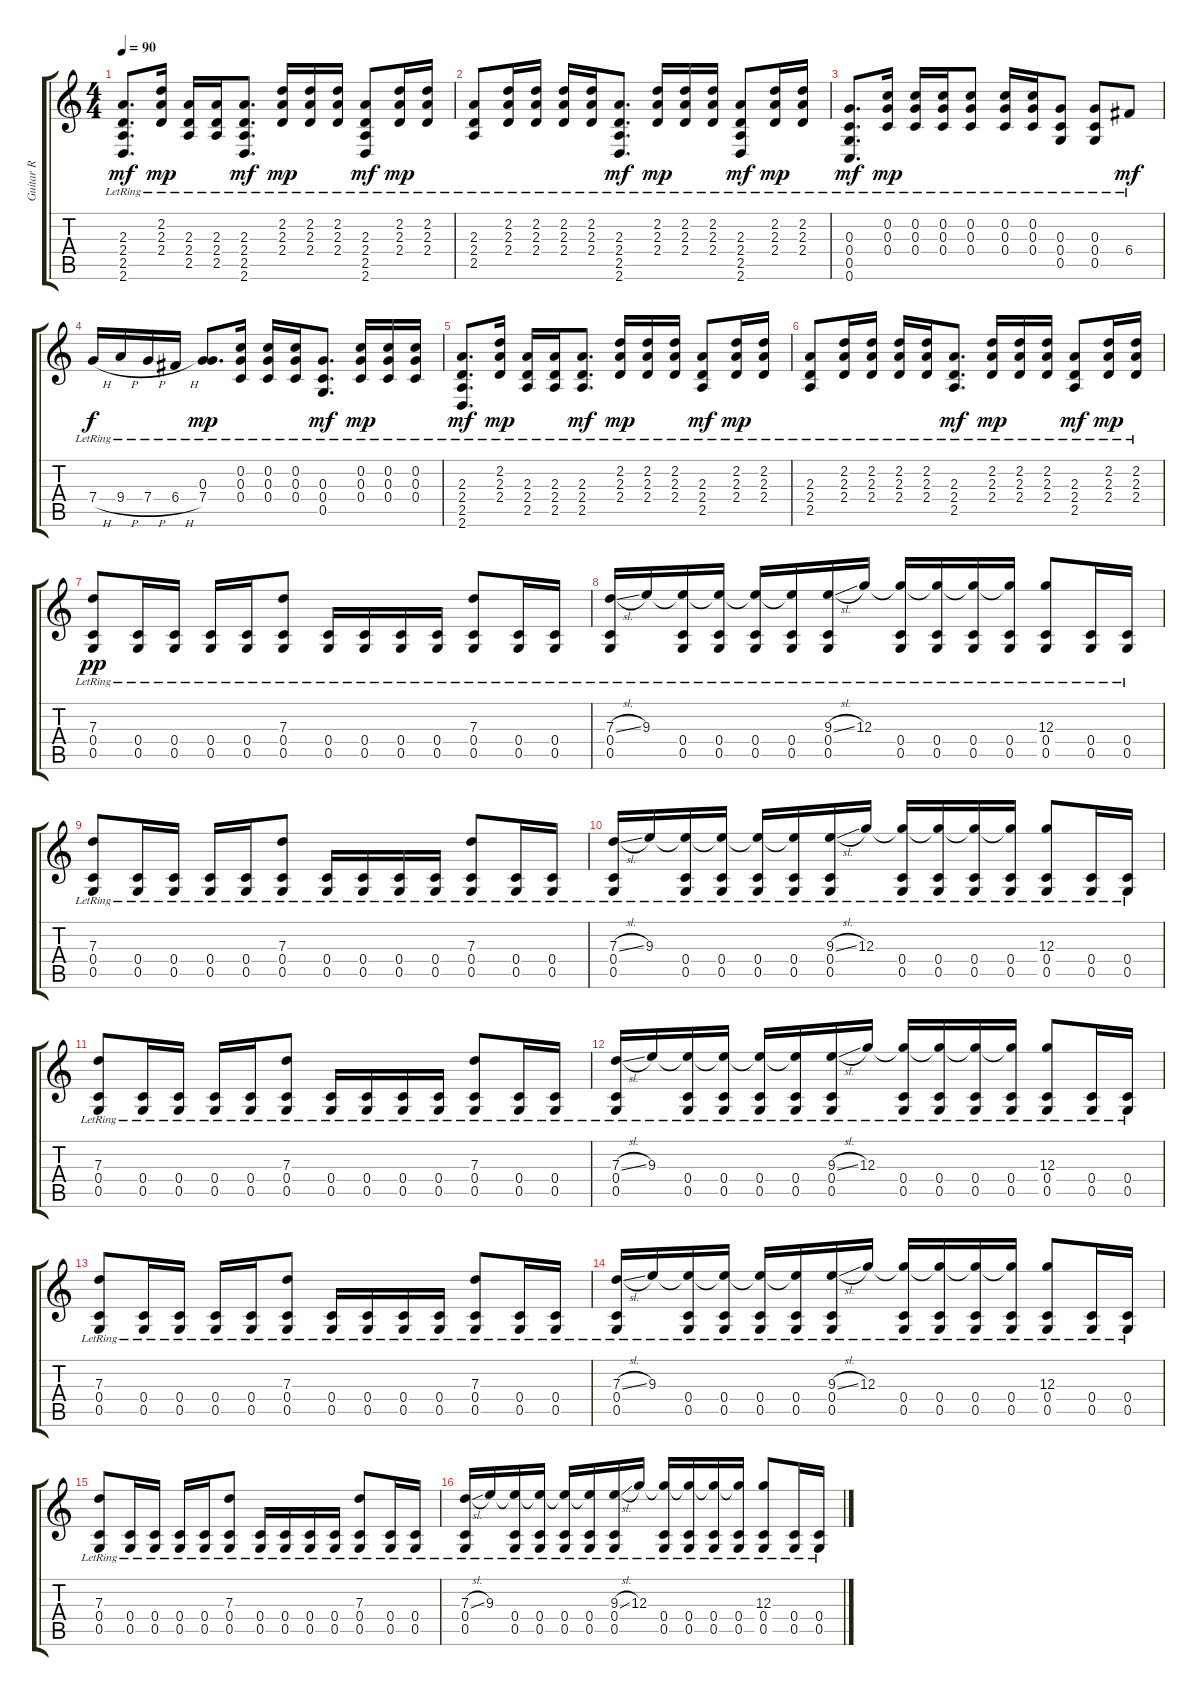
\track ("Guitar R" "Guitar R") {instrument electricguitarclean}
\staff {score tabs}
\tuning (E4 C4 G3 C3 G2 C2) {hide}
\ts (4 4)
\tempo 90
\clef g2
\ks c
(2.3{lr} 2.4{lr} 2.5{lr} 2.6{lr}).8{d dy mf} (2.2{lr} 2.3{lr} 2.4{lr}).16{dy mp} (2.3{lr} 2.4{lr} 2.5{lr}).16 (2.3{lr} 2.4{lr} 2.5{lr}).16 (2.3{lr} 2.4{lr} 2.5{lr} 2.6{lr}).8{d dy mf} (2.2{lr} 2.3{lr} 2.4{lr}).16{dy mp} (2.2{lr} 2.3{lr} 2.4{lr}).16 (2.2{lr} 2.3{lr} 2.4{lr}).16 (2.3{lr} 2.4{lr} 2.5{lr} 2.6{lr}).8{dy mf} (2.2{lr} 2.3{lr} 2.4{lr}).16{dy mp} (2.2{lr} 2.3{lr} 2.4{lr}).16 |
(2.3{lr} 2.4{lr} 2.5{lr}).8 (2.2{lr} 2.3{lr} 2.4{lr}).16 (2.2{lr} 2.3{lr} 2.4{lr}).16 (2.2{lr} 2.3{lr} 2.4{lr}).16 (2.2{lr} 2.3{lr} 2.4{lr}).16 (2.3{lr} 2.4{lr} 2.5{lr} 2.6{lr}).8{d dy mf} (2.2{lr} 2.3{lr} 2.4{lr}).16{dy mp} (2.2{lr} 2.3{lr} 2.4{lr}).16 (2.2{lr} 2.3{lr} 2.4{lr}).16 (2.3{lr} 2.4{lr} 2.5{lr} 2.6{lr}).8{dy mf} (2.2{lr} 2.3{lr} 2.4{lr}).16{dy mp} (2.2{lr} 2.3{lr} 2.4{lr}).16 |
(0.3{lr} 0.4{lr} 0.5{lr} 0.6{lr}).8{d dy mf} (0.2{lr} 0.3{lr} 0.4{lr}).16{dy mp} (0.2{lr} 0.3{lr} 0.4{lr}).16 (0.2{lr} 0.3{lr} 0.4{lr}).16 (0.2{lr} 0.3{lr} 0.4{lr}).8 (0.2{lr} 0.3{lr} 0.4{lr}).16 (0.2{lr} 0.3{lr} 0.4{lr}).16 (0.3{lr} 0.4{lr} 0.5{lr}).8 (0.3{lr} 0.4{lr} 0.5{lr}).8 6.4{lr}.8{dy mf} |
7.4{h lr}.16{dy f} 9.4{h lr}.16 7.4{h lr}.16 6.4{h lr}.16 (0.3{lr} 7.4{lr}).8{d dy mp} (0.2{lr} 0.3{lr} 0.4{lr}).16 (0.2{lr} 0.3{lr} 0.4{lr}).16 (0.2{lr} 0.3{lr} 0.4{lr}).16 (0.3{lr} 0.4{lr} 0.5{lr}).8{d dy mf} (0.2{lr} 0.3{lr} 0.4{lr}).16{dy mp} (0.2{lr} 0.3{lr} 0.4{lr}).16 (0.2{lr} 0.3{lr} 0.4{lr}).16 |
(2.3{lr} 2.4{lr} 2.5{lr} 2.6{lr}).8{d dy mf} (2.2{lr} 2.3{lr} 2.4{lr}).16{dy mp} (2.3{lr} 2.4{lr} 2.5{lr}).16 (2.3{lr} 2.4{lr} 2.5{lr}).16 (2.3{lr} 2.4{lr} 2.5{lr}).8{d dy mf} (2.2{lr} 2.3{lr} 2.4{lr}).16{dy mp} (2.2{lr} 2.3{lr} 2.4{lr}).16 (2.2{lr} 2.3{lr} 2.4{lr}).16 (2.3{lr} 2.4{lr} 2.5{lr}).8{dy mf} (2.2{lr} 2.3{lr} 2.4{lr}).16{dy mp} (2.2{lr} 2.3{lr} 2.4{lr}).16 |
(2.3{lr} 2.4{lr} 2.5{lr}).8 (2.2{lr} 2.3{lr} 2.4{lr}).16 (2.2{lr} 2.3{lr} 2.4{lr}).16 (2.2{lr} 2.3{lr} 2.4{lr}).16 (2.2{lr} 2.3{lr} 2.4{lr}).16 (2.3{lr} 2.4{lr} 2.5{lr}).8{d dy mf} (2.2{lr} 2.3{lr} 2.4{lr}).16{dy mp} (2.2{lr} 2.3{lr} 2.4{lr}).16 (2.2{lr} 2.3{lr} 2.4{lr}).16 (2.3{lr} 2.4{lr} 2.5{lr}).8{dy mf} (2.2{lr} 2.3{lr} 2.4{lr}).16{dy mp} (2.2{lr} 2.3{lr} 2.4{lr}).16 |
(7.3{lr} 0.4{lr} 0.5{lr}).8{dy pp} (0.4{lr} 0.5{lr}).16 (0.4{lr} 0.5{lr}).16 (0.4{lr} 0.5{lr}).16 (0.4{lr} 0.5{lr}).16 (7.3{lr} 0.4{lr} 0.5{lr}).8 (0.4{lr} 0.5{lr}).16 (0.4{lr} 0.5{lr}).16 (0.4{lr} 0.5{lr}).16 (0.4{lr} 0.5{lr}).16 (7.3{lr} 0.4{lr} 0.5{lr}).8 (0.4{lr} 0.5{lr}).16 (0.4{lr} 0.5{lr}).16 |
(7.3{sl lr} 0.4{lr} 0.5{lr}).16 9.3{lr}.16 (9.3{t} 0.4{lr} 0.5{lr}).16 (9.3{t} 0.4{lr} 0.5{lr}).16 (9.3{t} 0.4{lr} 0.5{lr}).16 (9.3{t} 0.4{lr} 0.5{lr}).16 (9.3{sl lr} 0.4{lr} 0.5{lr}).16 12.3{lr}.16 (12.3{t} 0.4{lr} 0.5{lr}).16 (12.3{t} 0.4{lr} 0.5{lr}).16 (12.3{t} 0.4{lr} 0.5{lr}).16 (12.3{t} 0.4{lr} 0.5{lr}).16 (12.3{lr} 0.4{lr} 0.5{lr}).8 (0.4{lr} 0.5{lr}).16 (0.4{lr} 0.5{lr}).16 |
(7.3{lr} 0.4{lr} 0.5{lr}).8 (0.4{lr} 0.5{lr}).16 (0.4{lr} 0.5{lr}).16 (0.4{lr} 0.5{lr}).16 (0.4{lr} 0.5{lr}).16 (7.3{lr} 0.4{lr} 0.5{lr}).8 (0.4{lr} 0.5{lr}).16 (0.4{lr} 0.5{lr}).16 (0.4{lr} 0.5{lr}).16 (0.4{lr} 0.5{lr}).16 (7.3{lr} 0.4{lr} 0.5{lr}).8 (0.4{lr} 0.5{lr}).16 (0.4{lr} 0.5{lr}).16 |
(7.3{sl lr} 0.4{lr} 0.5{lr}).16 9.3{lr}.16 (9.3{t} 0.4{lr} 0.5{lr}).16 (9.3{t} 0.4{lr} 0.5{lr}).16 (9.3{t} 0.4{lr} 0.5{lr}).16 (9.3{t} 0.4{lr} 0.5{lr}).16 (9.3{sl lr} 0.4{lr} 0.5{lr}).16 12.3{lr}.16 (12.3{t} 0.4{lr} 0.5{lr}).16 (12.3{t} 0.4{lr} 0.5{lr}).16 (12.3{t} 0.4{lr} 0.5{lr}).16 (12.3{t} 0.4{lr} 0.5{lr}).16 (12.3{lr} 0.4{lr} 0.5{lr}).8 (0.4{lr} 0.5{lr}).16 (0.4{lr} 0.5{lr}).16 |
(7.3{lr} 0.4{lr} 0.5{lr}).8 (0.4{lr} 0.5{lr}).16 (0.4{lr} 0.5{lr}).16 (0.4{lr} 0.5{lr}).16 (0.4{lr} 0.5{lr}).16 (7.3{lr} 0.4{lr} 0.5{lr}).8 (0.4{lr} 0.5{lr}).16 (0.4{lr} 0.5{lr}).16 (0.4{lr} 0.5{lr}).16 (0.4{lr} 0.5{lr}).16 (7.3{lr} 0.4{lr} 0.5{lr}).8 (0.4{lr} 0.5{lr}).16 (0.4{lr} 0.5{lr}).16 |
(7.3{sl lr} 0.4{lr} 0.5{lr}).16 9.3{lr}.16 (9.3{t} 0.4{lr} 0.5{lr}).16 (9.3{t} 0.4{lr} 0.5{lr}).16 (9.3{t} 0.4{lr} 0.5{lr}).16 (9.3{t} 0.4{lr} 0.5{lr}).16 (9.3{sl lr} 0.4{lr} 0.5{lr}).16 12.3{lr}.16 (12.3{t} 0.4{lr} 0.5{lr}).16 (12.3{t} 0.4{lr} 0.5{lr}).16 (12.3{t} 0.4{lr} 0.5{lr}).16 (12.3{t} 0.4{lr} 0.5{lr}).16 (12.3{lr} 0.4{lr} 0.5{lr}).8 (0.4{lr} 0.5{lr}).16 (0.4{lr} 0.5{lr}).16 |
(7.3{lr} 0.4{lr} 0.5{lr}).8 (0.4{lr} 0.5{lr}).16 (0.4{lr} 0.5{lr}).16 (0.4{lr} 0.5{lr}).16 (0.4{lr} 0.5{lr}).16 (7.3{lr} 0.4{lr} 0.5{lr}).8 (0.4{lr} 0.5{lr}).16 (0.4{lr} 0.5{lr}).16 (0.4{lr} 0.5{lr}).16 (0.4{lr} 0.5{lr}).16 (7.3{lr} 0.4{lr} 0.5{lr}).8 (0.4{lr} 0.5{lr}).16 (0.4{lr} 0.5{lr}).16 |
(7.3{sl lr} 0.4{lr} 0.5{lr}).16 9.3{lr}.16 (9.3{t} 0.4{lr} 0.5{lr}).16 (9.3{t} 0.4{lr} 0.5{lr}).16 (9.3{t} 0.4{lr} 0.5{lr}).16 (9.3{t} 0.4{lr} 0.5{lr}).16 (9.3{sl lr} 0.4{lr} 0.5{lr}).16 12.3{lr}.16 (12.3{t} 0.4{lr} 0.5{lr}).16 (12.3{t} 0.4{lr} 0.5{lr}).16 (12.3{t} 0.4{lr} 0.5{lr}).16 (12.3{t} 0.4{lr} 0.5{lr}).16 (12.3{lr} 0.4{lr} 0.5{lr}).8 (0.4{lr} 0.5{lr}).16 (0.4{lr} 0.5{lr}).16 |
(7.3{lr} 0.4{lr} 0.5{lr}).8 (0.4{lr} 0.5{lr}).16 (0.4{lr} 0.5{lr}).16 (0.4{lr} 0.5{lr}).16 (0.4{lr} 0.5{lr}).16 (7.3{lr} 0.4{lr} 0.5{lr}).8 (0.4{lr} 0.5{lr}).16 (0.4{lr} 0.5{lr}).16 (0.4{lr} 0.5{lr}).16 (0.4{lr} 0.5{lr}).16 (7.3{lr} 0.4{lr} 0.5{lr}).8 (0.4{lr} 0.5{lr}).16 (0.4{lr} 0.5{lr}).16 |
(7.3{sl lr} 0.4{lr} 0.5{lr}).16 9.3{lr}.16 (9.3{t} 0.4{lr} 0.5{lr}).16 (9.3{t} 0.4{lr} 0.5{lr}).16 (9.3{t} 0.4{lr} 0.5{lr}).16 (9.3{t} 0.4{lr} 0.5{lr}).16 (9.3{sl lr} 0.4{lr} 0.5{lr}).16 12.3{lr}.16 (12.3{t} 0.4{lr} 0.5{lr}).16 (12.3{t} 0.4{lr} 0.5{lr}).16 (12.3{t} 0.4{lr} 0.5{lr}).16 (12.3{t} 0.4{lr} 0.5{lr}).16 (12.3{lr} 0.4{lr} 0.5{lr}).8 (0.4{lr} 0.5{lr}).16 (0.4{lr} 0.5{lr}).16
